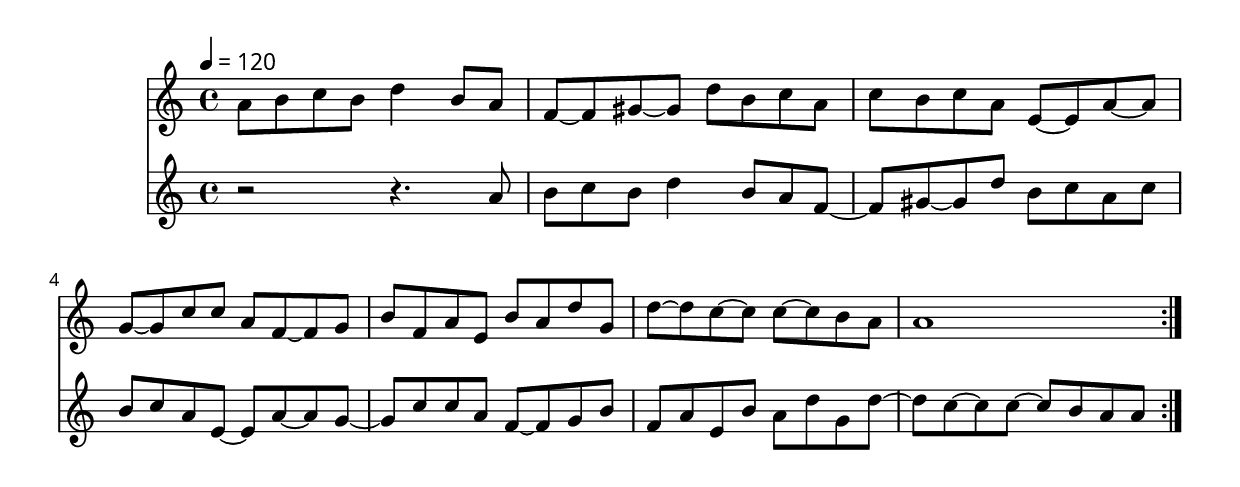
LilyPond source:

\version "2.16.0"

\include "deutsch.ly"

\paper {
  % Пропорции нот и шрифты
  myStaffSize = #20
  #(define fonts
    (make-pango-font-tree "AcademyCTT"
                          "AcademyCTT"
                          "Luxi Mono"
                           (/ myStaffSize 20)))

}

common = {
  \key c \major
  \time 4/4
  \tempo 4 = 120
}

upper = { \relative c' {
  \common
  \repeat volta 2 {
  a'8 h c h d4 h8 a
  f8 ~ f gis ~ gis d' h c a
  c h c a e8 ~ e a ~ a
  g8 ~ g c c a f8 ~ f g
  h f a e h' a d g,
  d' ~ d c ~ c c ~ c h a
  a1
  }
}
}

lower = { \relative c' {
  \common
  \repeat volta 2 {
  r2 r4. a'8 h c h d4 h8 a
  f8 ~ f gis ~ gis d' h c a
  c h c a e8 ~ e a ~ a
  g8 ~ g c c a f8 ~ f g
  h f a e h' a d g,
  d' ~ d c ~ c c ~ c h a
  a
  }
}
}

\score {
  <<
    \new Staff \upper
    \new Staff \lower
  >>
  \layout{}
}

\score {
  \unfoldRepeats {
    <<
      \new Staff \tempo 4 = 120 \common \upper
      \new Staff \common \lower
    >>
  }
  \midi{}
}

